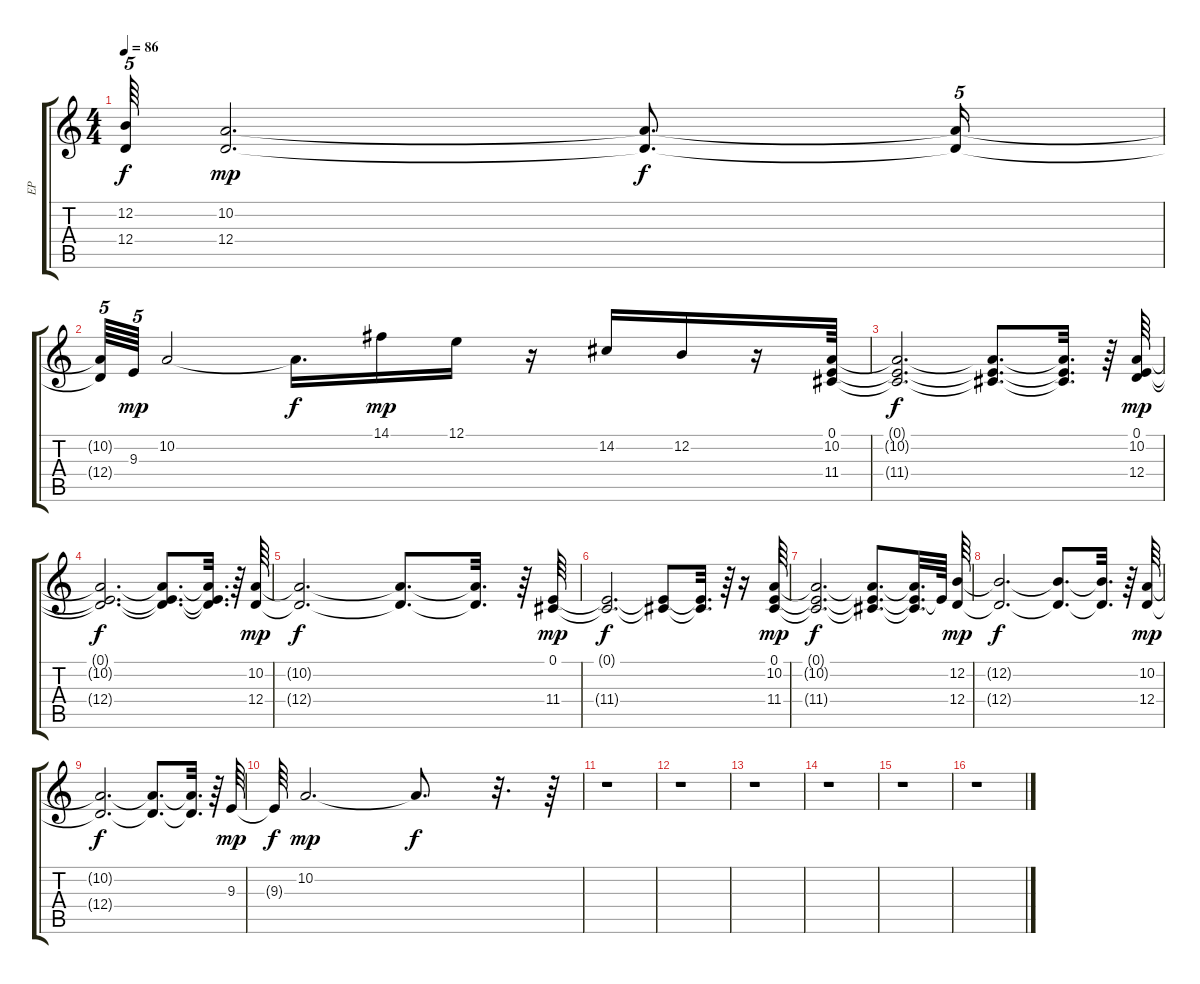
\track ("EP" "EP") {instrument electricpiano1}
\staff {score tabs}
\tuning (E4 B3 G3 D3 A2 E2) {hide}
\ts (4 4)
\tempo 86
\clef g2
\ks c
(12.2{t} 12.4{t}).64{tu (5 4) dy f} (10.2 12.4).2{d dy mp} (10.2{t} 12.4{t}).8{d dy f} (10.2{t} 12.4{t}).16{tu (5 4)} |
(10.2{t} 12.4{t}).64{tu (5 4)} 9.3.64{tu (5 4) dy mp} 10.2.2 10.2{t}.16{d dy f} 14.1.16{dy mp} 12.1.16 r.16 14.2.16 12.2.16 r.16 (0.1 10.2 11.4).64 |
(0.1{t} 10.2{t} 11.4{t}).2{d dy f} (0.1{t} 10.2{t} 11.4{t}).8{d} (0.1{t} 10.2{t} 11.4{t}).32{d} r.64 (0.1 10.2 12.4).64{dy mp} |
(0.1{t} 10.2{t} 12.4{t}).2{d dy f} (0.1{t} 10.2{t} 12.4{t}).8{d} (0.1{t} 10.2{t} 12.4{t}).32{d} r.64 (10.2 12.4).64{dy mp} |
(10.2{t} 12.4{t}).2{d dy f} (10.2{t} 12.4{t}).8{d} (10.2{t} 12.4{t}).32{d} r.64 (0.1 11.4).64{dy mp} |
(0.1{t} 11.4{t}).2{d dy f} (0.1{t} 11.4{t}).8 (0.1{t} 11.4{t}).32{d} r.64 r.16 (0.1 10.2 11.4).64{dy mp} |
(0.1{t} 10.2{t} 11.4{t}).2{d dy f} (0.1{t} 10.2{t} 11.4{t}).8{d} (0.1{t} 10.2{t} 11.4{t}).32{d} 0.1{t}.64 (12.2 12.4).64{dy mp} |
(12.2{t} 12.4{t}).2{d dy f} (12.2{t} 12.4{t}).8{d} (12.2{t} 12.4{t}).32{d} r.64 (10.2 12.4).64{dy mp} |
(10.2{t} 12.4{t}).2{d dy f} (10.2{t} 12.4{t}).8{d} (10.2{t} 12.4{t}).32{d} r.64 9.3.64{dy mp} |
9.3{t}.64{dy f} 10.2.2{d dy mp} 10.2{t}.8{d dy f} r.32{d} r.64 |
r.1 |
r.1 |
r.1 |
r.1 |
r.1 |
r.1
